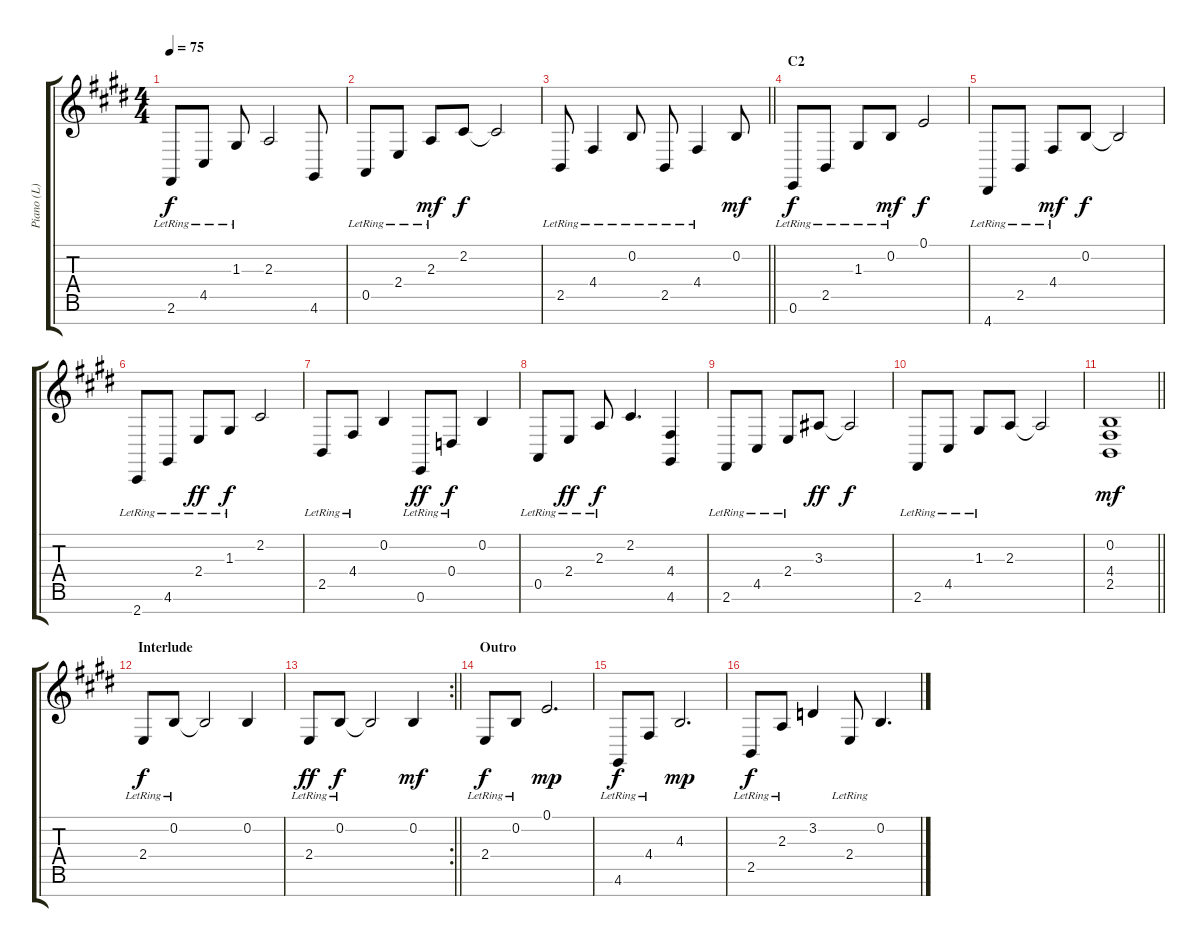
\track ("Piano (L)" "Piano (L)") {instrument acousticgrandpiano}
\staff {score tabs}
\tuning (E4 B3 G3 D3 A2 E2 B1) {hide}
\ts (4 4)
\tempo 75
\clef g2
\ks e
2.6{lr}.8{dy f} 4.5{lr}.8 1.3{lr}.8 2.3.2 4.6.8 |
0.5{lr}.8 2.4{lr}.8 2.3{lr}.8{dy mf} 2.2.8{dy f} 2.2{t}.2 |
\barLineRight lightlight
2.5{lr}.8 4.4{lr}.4 0.2{lr}.8 2.5{lr}.8 4.4{lr}.4 0.2.8{dy mf} |
\section ("" "C2")
0.6{lr}.8{dy f} 2.5{lr}.8 1.3{lr}.8 0.2{lr}.8{dy mf} 0.1.2{dy f} |
4.7{lr}.8 2.5{lr}.8 4.4{lr}.8{dy mf} 0.2.8{dy f} 0.2{t}.2 |
2.7{lr}.8 4.6{lr}.8 2.4{lr}.8{dy ff} 1.3{lr}.8{dy f} 2.2.2 |
2.5{lr}.8 4.4{lr}.8 0.2.4 0.6{lr}.8{dy ff} 0.4{lr}.8{dy f} 0.2.4 |
0.5{lr}.8 2.4{lr}.8{dy ff} 2.3{lr}.8{dy f} 2.2.4{d} (4.4 4.6).4 |
2.6{lr}.8 4.5{lr}.8 2.4{lr}.8 3.3.8{dy ff} 3.3{t}.2{dy f} |
2.6{lr}.8 4.5{lr}.8 1.3{lr}.8 2.3.8 2.3{t}.2 |
\barLineRight lightlight
(0.2 4.4 2.5).1{dy mf} |
\section ("" "Interlude")
2.4{lr}.8{dy f} 0.2{lr}.8 0.2{t}.2 0.2.4 |
\rc 2
\barLineRight lightlight
2.4{lr}.8{dy ff} 0.2{lr}.8{dy f} 0.2{t}.2 0.2.4{dy mf} |
\section ("" "Outro")
2.4{lr}.8{dy f} 0.2{lr}.8 0.1.2{d dy mp} |
4.6{lr}.8{dy f} 4.4{lr}.8 4.3.2{d dy mp} |
2.5{lr}.8{dy f} 2.3{lr}.8 3.2.4 2.4{lr}.8 0.2.4{d}
